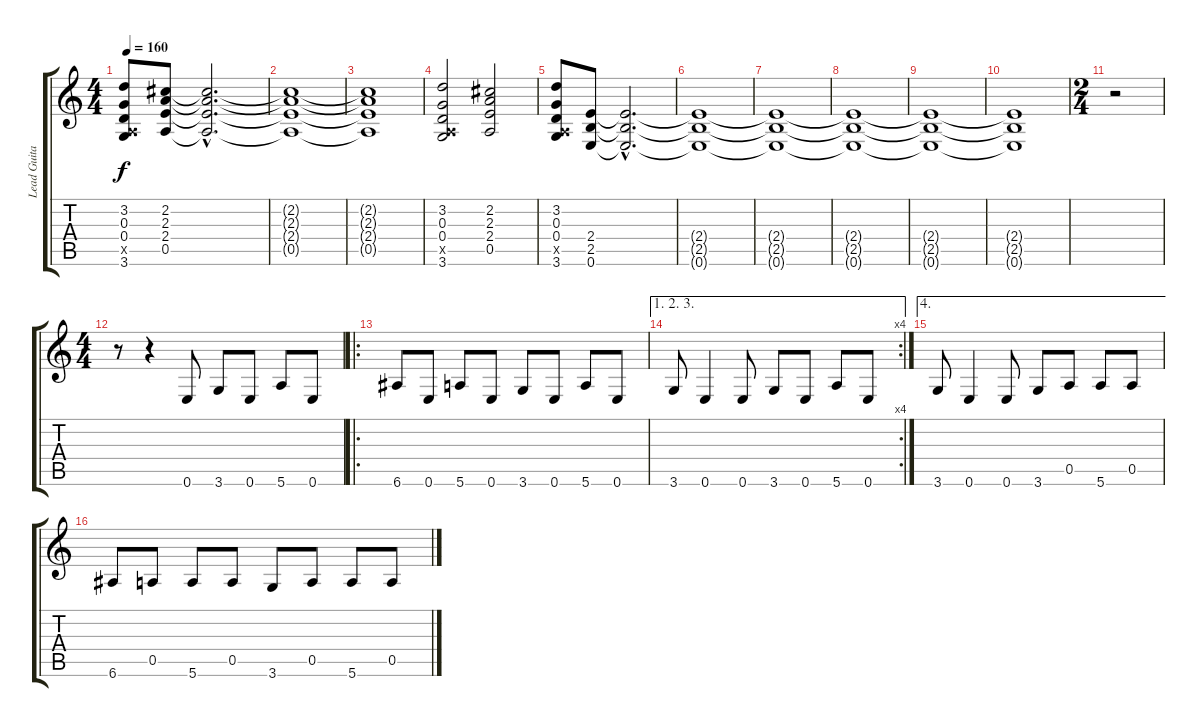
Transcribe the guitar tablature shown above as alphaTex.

\track ("Lead Guitar" "Lead Guita") {instrument overdrivenguitar}
\staff {score tabs}
\tuning (E4 B3 G3 D3 A2 E2) {hide}
\ts (4 4)
\tempo 160
\clef g2
\ks c
(3.2 0.3 0.4 0.5{x} 3.6).8{dy f instrument overdrivenguitar} (2.2 2.3 2.4 0.5).8 (2.2{hac t} 2.3{hac t} 2.4{hac t} 0.5{hac t}).2{d} |
(2.2{t} 2.3{t} 2.4{t} 0.5{t}).1 |
(2.2{t} 2.3{t} 2.4{t} 0.5{t}).1 |
(3.2 0.3 0.4 0.5{x} 3.6).2 (2.2 2.3 2.4 0.5).2 |
(3.2 0.3 0.4 0.5{x} 3.6).8 (2.4 2.5 0.6).8 (2.4{hac t} 2.5{hac t} 0.6{hac t}).2{d} |
(2.4{t} 2.5{t} 0.6{t}).1 |
(2.4{t} 2.5{t} 0.6{t}).1 |
(2.4{t} 2.5{t} 0.6{t}).1 |
(2.4{t} 2.5{t} 0.6{t}).1 |
(2.4{t} 2.5{t} 0.6{t}).1 |
\ts (2 4)
r.2 |
\ts (4 4)
r.8 r.4 0.6.8 3.6.8 0.6.8 5.6.8 0.6.8 |
\ro
6.6.8 0.6.8 5.6.8 0.6.8 3.6.8 0.6.8 5.6.8 0.6.8 |
\ae (1 2 3)
\rc 4
3.6.8 0.6.4 0.6.8 3.6.8 0.6.8 5.6.8 0.6.8 |
\ae 4
3.6.8 0.6.4 0.6.8 3.6.8 0.5.8 5.6.8 0.5.8 |
6.6.8 0.5.8 5.6.8 0.5.8 3.6.8 0.5.8 5.6.8 0.5.8
